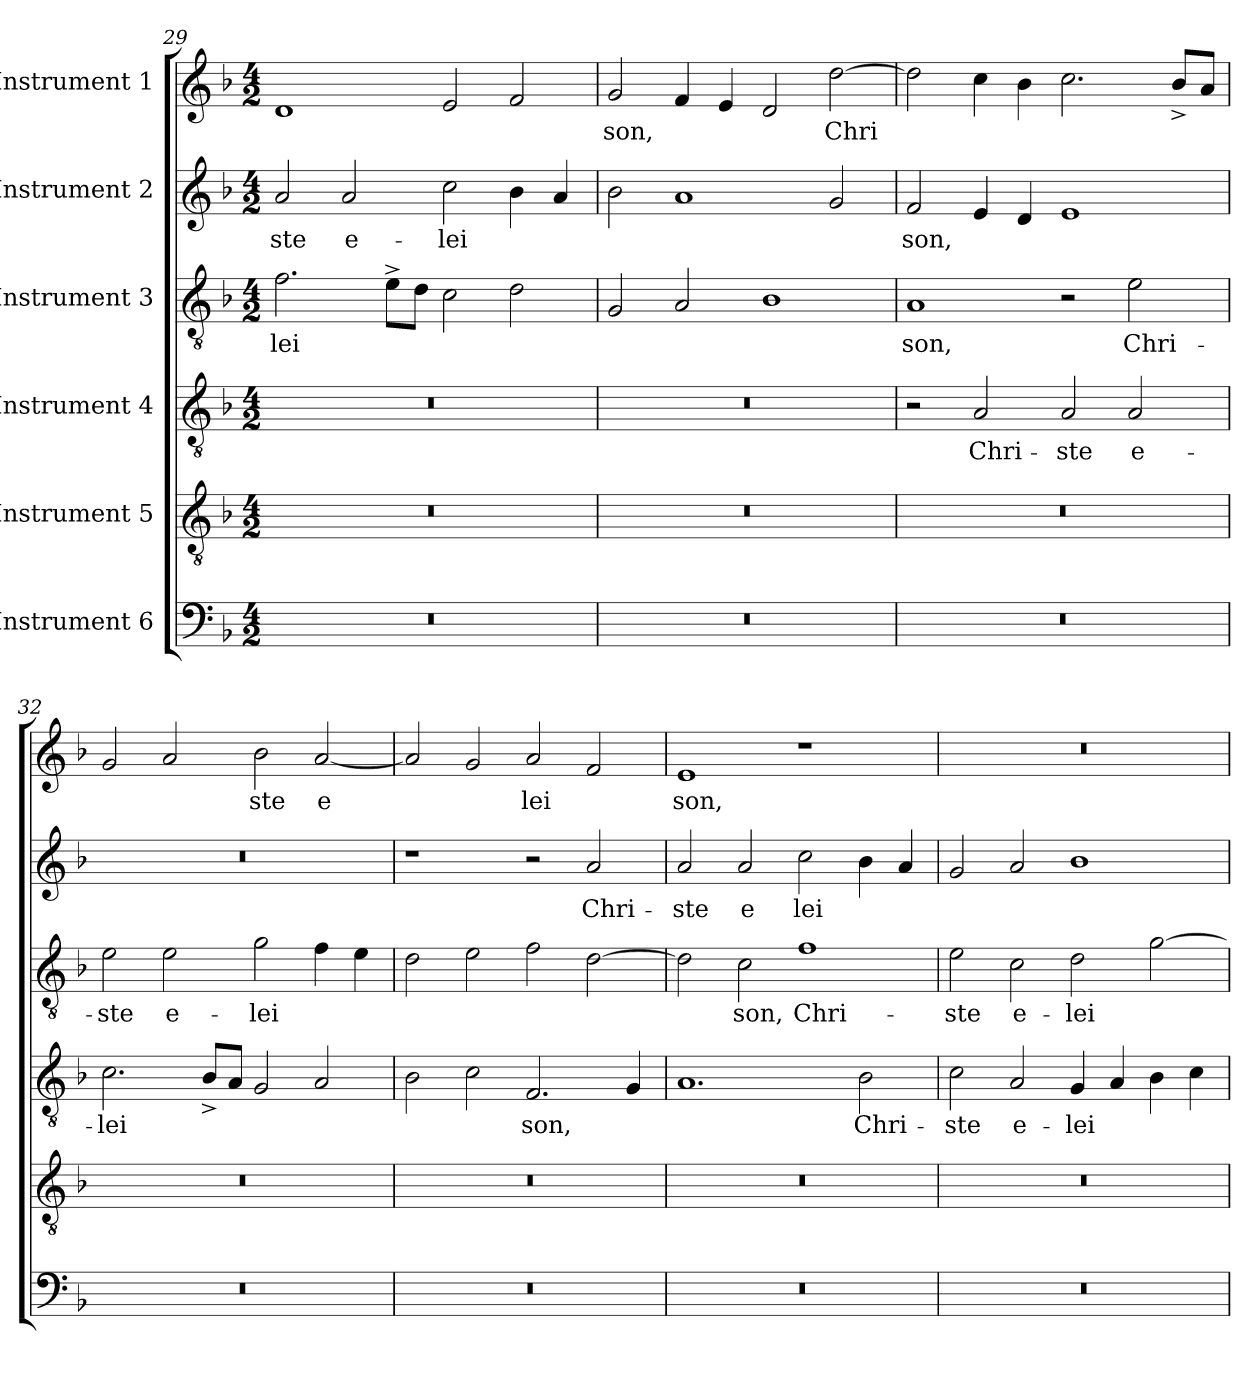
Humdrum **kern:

**kern	**kern	**kern	**text	**kern	**text	**kern	**text	**kern	**text
*part6	*part5	*part4	*part4	*part3	*part3	*part2	*part2	*part1	*part1
*staff6	*staff5	*staff4	*staff4	*staff3	*staff3	*staff2	*staff2	*staff1	*staff1
*I"Instrument 6	*I"Instrument 5	*I"Instrument 4	*	*I"Instrument 3	*	*I"Instrument 2	*	*I"Instrument 1	*
*clefF4	*clefGv2	*clefGv2	*	*clefGv2	*	*clefG2	*	*clefG2	*
*k[b-]	*k[b-]	*k[b-]	*	*k[b-]	*	*k[b-]	*	*k[b-]	*
*F:	*F:	*F:	*	*F:	*	*F:	*	*F:	*
*M4/2	*M4/2	*M4/2	*	*M4/2	*	*M4/2	*	*M4/2	*
=29	=29	=29	=29	=29	=29	=29	=29	=29	=29
!	!	!	!	!	!LO:LY:b:cj	!	!LO:LY:b:cj	!	!LO:LY:b:cj
0r	0r	0r	.	2.f\	-lei-	2a/	-ste	1d	--
!	!	!	!	!	!	!	!LO:LY:b:cj	!	!
.	.	.	.	.	.	2a/	e-	.	.
!	!	!	!	!	!LO:LY:b:cj	!	!	!	!
.	.	.	.	8e^<\L	--	.	.	.	.
!	!	!	!	!	!LO:LY:b:cj	!	!	!	!
.	.	.	.	8d\J	--	.	.	.	.
!	!	!	!	!	!LO:LY:b:cj	!	!LO:LY:b:cj	!	!LO:LY:b:cj
.	.	.	.	2c\	--	2cc\	-lei-	2e/	--
!	!	!	!	!	!LO:LY:b:cj	!	!LO:LY:b:cj	!	!LO:LY:b:cj
.	.	.	.	2d\	--	4b-\	--	2f/	--
!	!	!	!	!	!	!	!LO:LY:b:cj	!	!
.	.	.	.	.	.	4a/	--	.	.
=30	=30	=30	=30	=30	=30	=30	=30	=30	=30
!	!	!	!	!	!LO:LY:b:cj	!	!LO:LY:b:cj	!	!LO:LY:b:cj
0r	0r	0r	.	2G/	--	2b-\	--	2g/	-son,
!	!	!	!	!	!LO:LY:b:cj	!	!LO:LY:b:cj	!	!LO:LY:b:cj
.	.	.	.	2A/	--	1a	--	4f/	.
!	!	!	!	!	!	!	!	!	!LO:LY:b:cj
.	.	.	.	.	.	.	.	4e/	.
!	!	!	!	!	!LO:LY:b:cj	!	!	!	!LO:LY:b:cj
.	.	.	.	1B-	--	.	.	2d/	.
!	!	!	!	!	!	!	!LO:LY:b:cj	!	!LO:LY:b:cj
.	.	.	.	.	.	2g/	--	[<2dd\	Chri-
!!LO:PB:g=z
=31	=31	=31	=31	=31	=31	=31	=31	=31	=31
!	!	!	!	!	!LO:LY:b:cj	!	!LO:LY:b:cj	!	!LO:LY:b:cj
0r	0r	2r	.	1A	-son,	2f/	-son,	2dd\]	--
!	!	!	!LO:LY:b:cj	!	!	!	!LO:LY:b:cj	!	!LO:LY:b:cj
.	.	2A/	Chri-	.	.	4e/	.	4cc\	--
!	!	!	!	!	!	!	!LO:LY:b:cj	!	!LO:LY:b:cj
.	.	.	.	.	.	4d/	.	4b-\	--
!	!	!	!LO:LY:b:cj	!	!	!	!LO:LY:b:cj	!	!LO:LY:b:cj
.	.	2A/	-ste	2r	.	1e	.	2.cc\	--
!	!	!	!LO:LY:b:cj	!	!LO:LY:b:cj	!	!	!	!
.	.	2A/	e-	2e\	Chri-	.	.	.	.
!	!	!	!	!	!	!	!	!	!LO:LY:b:cj
.	.	.	.	.	.	.	.	8b-^>/L	--
!	!	!	!	!	!	!	!	!	!LO:LY:b:cj
.	.	.	.	.	.	.	.	8a/J	--
=32	=32	=32	=32	=32	=32	=32	=32	=32	=32
!	!	!	!LO:LY:b:cj	!	!LO:LY:b:cj	!	!	!	!LO:LY:b:cj
0r	0r	2.c\	-lei-	2e\	-ste	0r	.	2g/	--
!	!	!	!	!	!LO:LY:b:cj	!	!	!	!LO:LY:b:cj
.	.	.	.	2e\	e-	.	.	2a/	--
!	!	!	!LO:LY:b:cj	!	!	!	!	!	!
.	.	8B-^>/L	--	.	.	.	.	.	.
!	!	!	!LO:LY:b:cj	!	!	!	!	!	!
.	.	8A/J	--	.	.	.	.	.	.
!	!	!	!LO:LY:b:cj	!	!LO:LY:b:cj	!	!	!	!LO:LY:b:cj
.	.	2G/	--	2g\	-lei-	.	.	2b-\	-ste
!	!	!	!LO:LY:b:cj	!	!LO:LY:b:cj	!	!	!	!LO:LY:b:cj
.	.	2A/	--	4f\	--	.	.	[<2a/	e-
!	!	!	!	!	!LO:LY:b:cj	!	!	!	!
.	.	.	.	4e\	--	.	.	.	.
=33	=33	=33	=33	=33	=33	=33	=33	=33	=33
!	!	!	!LO:LY:b:cj	!	!LO:LY:b:cj	!	!	!	!LO:LY:b:cj
0r	0r	2B-\	--	2d\	--	1r	.	2a/]	--
!	!	!	!LO:LY:b:cj	!	!LO:LY:b:cj	!	!	!	!LO:LY:b:cj
.	.	2c\	--	2e\	--	.	.	2g/	--
!	!	!	!LO:LY:b:cj	!	!LO:LY:b:cj	!	!	!	!LO:LY:b:cj
.	.	2.F/	-son,	2f\	--	2r	.	2a/	-lei-
!	!	!	!	!	!LO:LY:b:cj	!	!LO:LY:b:cj	!	!LO:LY:b:cj
.	.	.	.	[>2d\	--	2a/	Chri-	2f/	--
!	!	!	!LO:LY:b:cj	!	!	!	!	!	!
.	.	4G/	.	.	.	.	.	.	.
=34	=34	=34	=34	=34	=34	=34	=34	=34	=34
!	!	!	!LO:LY:b:cj	!	!LO:LY:b:cj	!	!LO:LY:b:cj	!	!LO:LY:b:cj
0r	0r	1.A	.	2d\]	--	2a/	-ste	1e	-son,
!	!	!	!	!	!LO:LY:b:cj	!	!LO:LY:b:cj	!	!
.	.	.	.	2c\	-son,	2a/	e	.	.
!	!	!	!	!	!LO:LY:b:cj	!	!LO:LY:b:cj	!	!
.	.	.	.	1f	Chri-	2cc\	lei-	1r	.
!	!	!	!LO:LY:b:cj	!	!	!	!LO:LY:b:cj	!	!
.	.	2B-\	Chri-	.	.	4b-\	--	.	.
!	!	!	!	!	!	!	!LO:LY:b:cj	!	!
.	.	.	.	.	.	4a/	--	.	.
=35	=35	=35	=35	=35	=35	=35	=35	=35	=35
!	!	!	!LO:LY:b:cj	!	!LO:LY:b:cj	!	!LO:LY:b:cj	!	!
0r	0r	2c\	-ste	2e\	-ste	2g/	--	0r	.
!	!	!	!LO:LY:b:cj	!	!LO:LY:b:cj	!	!LO:LY:b:cj	!	!
.	.	2A/	e-	2c\	e-	2a/	--	.	.
!	!	!	!LO:LY:b:cj	!	!LO:LY:b:cj	!	!LO:LY:b:cj	!	!
.	.	4G/	-lei-	2d\	-lei-	1b-	--	.	.
!	!	!	!LO:LY:b:cj	!	!	!	!	!	!
.	.	4A/	--	.	.	.	.	.	.
!	!	!	!LO:LY:b:cj	!	!LO:LY:b:cj	!	!	!	!
.	.	4B-\	--	[>2g\	--	.	.	.	.
!	!	!	!LO:LY:b:cj	!	!	!	!	!	!
.	.	4c\	--	.	.	.	.	.	.
=	=	=	=	=	=	=	=	=	=
*-	*-	*-	*-	*-	*-	*-	*-	*-	*-
